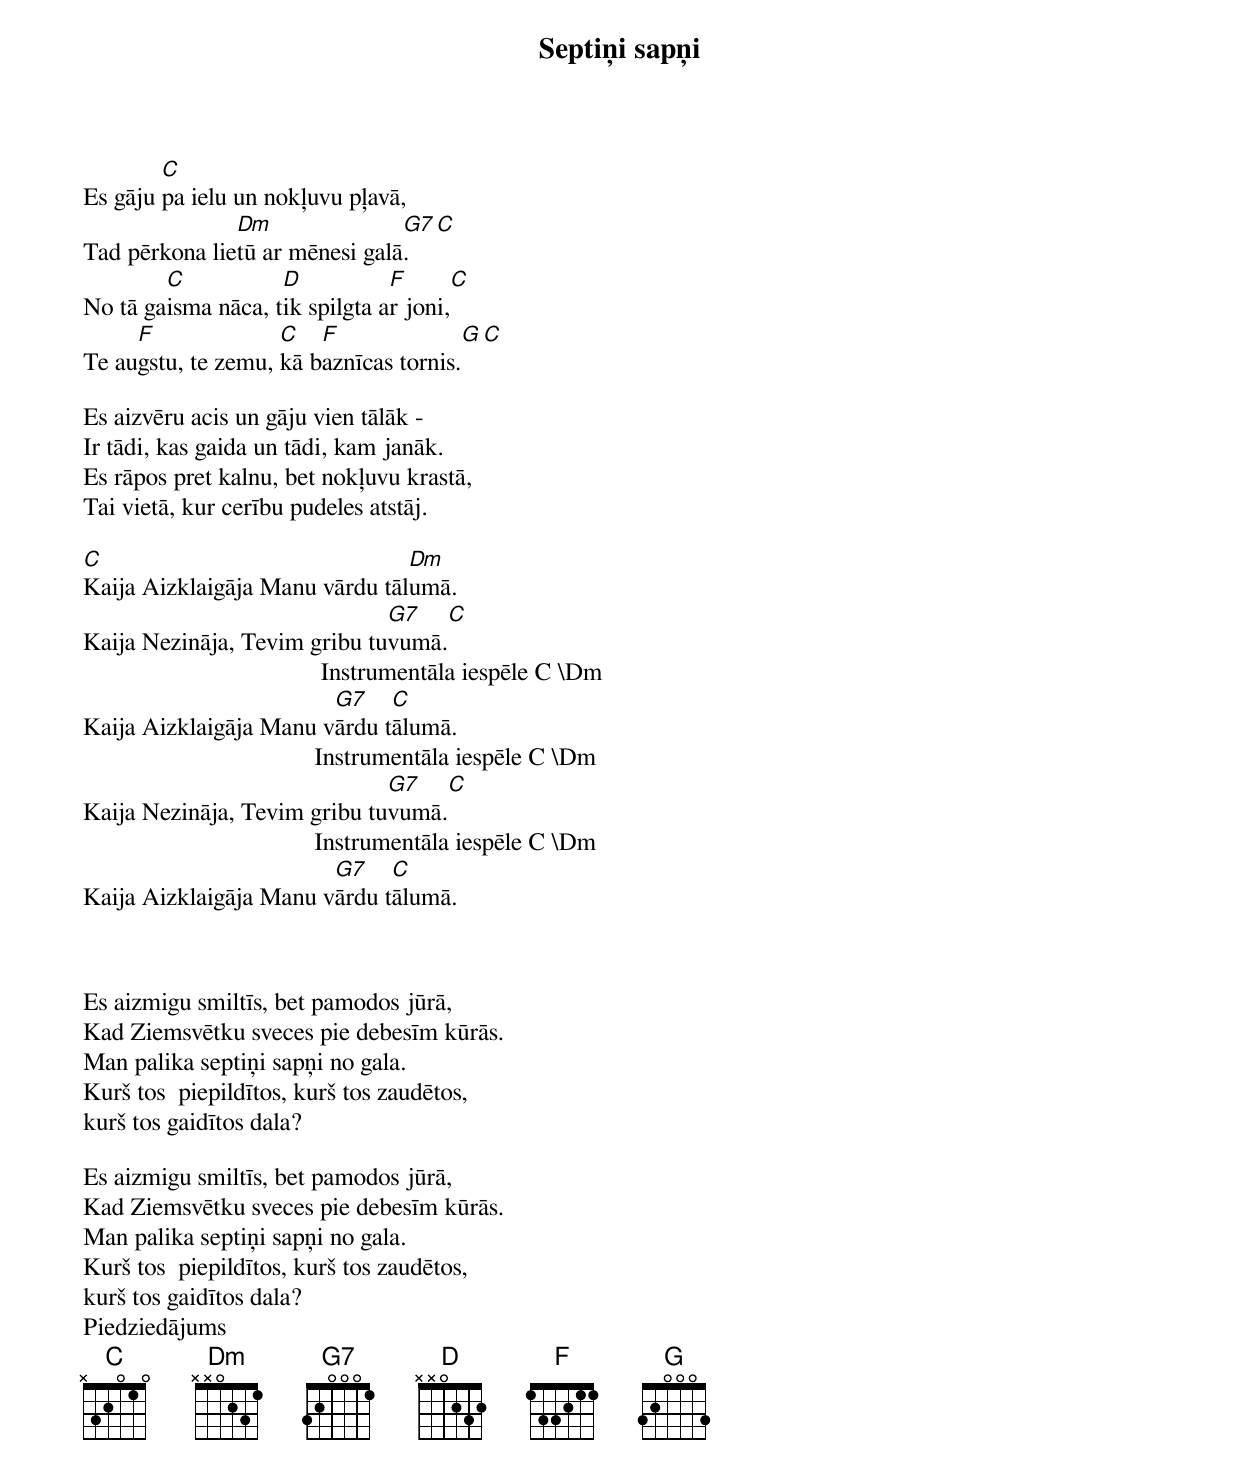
Septiņi sapņi

	C
Es gāju pa ielu un nokļuvu pļavā,
	       Dm		G7  C
Tad pērkona lietū ar mēnesi galā.
	C           D		F	C
No tā gaisma nāca, tik spilgta ar joni,
     F              C	F	       G     C
Te augstu, te zemu, kā baznīcas tornis.

Es aizvēru acis un gāju vien tālāk -
Ir tādi, kas gaida un tādi, kam janāk.
Es rāpos pret kalnu, bet nokļuvu krastā,
Tai vietā, kur cerību pudeles atstāj.

C				Dm
Kaija Aizklaigāja Manu vārdu tālumā.
			      G7    C
Kaija Nezināja, Tevim gribu tuvumā.
                                      Instrumentāla iespēle C \Dm
			G7    C
Kaija Aizklaigāja Manu vārdu tālumā.
                                     Instrumentāla iespēle C \Dm
			      G7    C
Kaija Nezināja, Tevim gribu tuvumā.
                                     Instrumentāla iespēle C \Dm
			G7    C
Kaija Aizklaigāja Manu vārdu tālumā.



Es aizmigu smiltīs, bet pamodos jūrā,
Kad Ziemsvētku sveces pie debesīm kūrās.
Man palika septiņi sapņi no gala.
Kurš tos  piepildītos, kurš tos zaudētos,
kurš tos gaidītos dala?

Es aizmigu smiltīs, bet pamodos jūrā,
Kad Ziemsvētku sveces pie debesīm kūrās.
Man palika septiņi sapņi no gala.
Kurš tos  piepildītos, kurš tos zaudētos,
kurš tos gaidītos dala?
Piedziedājums
